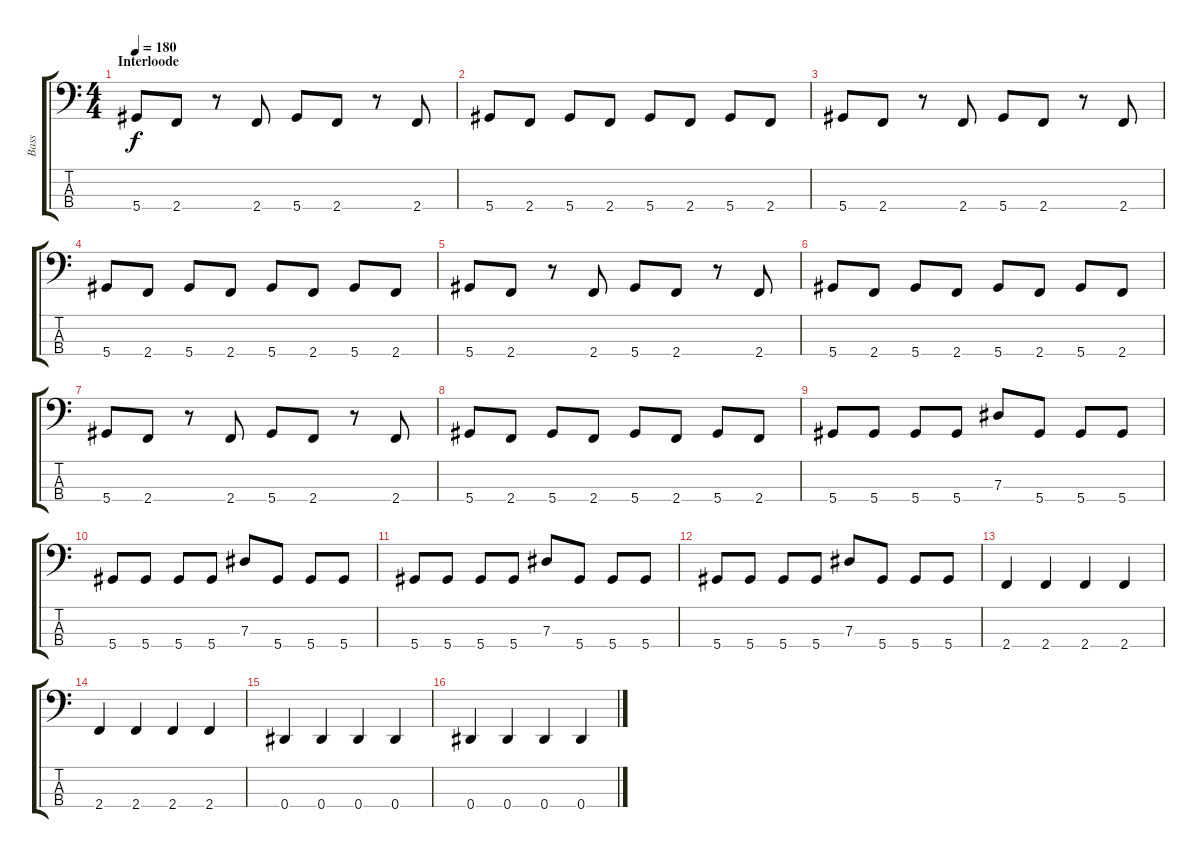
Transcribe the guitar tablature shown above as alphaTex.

\track ("Bass" "Bass") {instrument electricbassfinger}
\staff {score tabs}
\tuning (Gb2 Db2 Ab1 Eb1) {hide}
\ts (4 4)
\section ("" "Interloode")
\tempo 180
\clef f4
\ks c
5.4.8{dy f} 2.4.8 r.8 2.4.8 5.4.8 2.4.8 r.8 2.4.8 |
5.4.8 2.4.8 5.4.8 2.4.8 5.4.8 2.4.8 5.4.8 2.4.8 |
5.4.8 2.4.8 r.8 2.4.8 5.4.8 2.4.8 r.8 2.4.8 |
5.4.8 2.4.8 5.4.8 2.4.8 5.4.8 2.4.8 5.4.8 2.4.8 |
5.4.8 2.4.8 r.8 2.4.8 5.4.8 2.4.8 r.8 2.4.8 |
5.4.8 2.4.8 5.4.8 2.4.8 5.4.8 2.4.8 5.4.8 2.4.8 |
5.4.8 2.4.8 r.8 2.4.8 5.4.8 2.4.8 r.8 2.4.8 |
5.4.8 2.4.8 5.4.8 2.4.8 5.4.8 2.4.8 5.4.8 2.4.8 |
5.4.8 5.4.8 5.4.8 5.4.8 7.3.8 5.4.8 5.4.8 5.4.8 |
5.4.8 5.4.8 5.4.8 5.4.8 7.3.8 5.4.8 5.4.8 5.4.8 |
5.4.8 5.4.8 5.4.8 5.4.8 7.3.8 5.4.8 5.4.8 5.4.8 |
5.4.8 5.4.8 5.4.8 5.4.8 7.3.8 5.4.8 5.4.8 5.4.8 |
2.4.4 2.4.4 2.4.4 2.4.4 |
2.4.4 2.4.4 2.4.4 2.4.4 |
0.4.4 0.4.4 0.4.4 0.4.4 |
0.4.4 0.4.4 0.4.4 0.4.4
